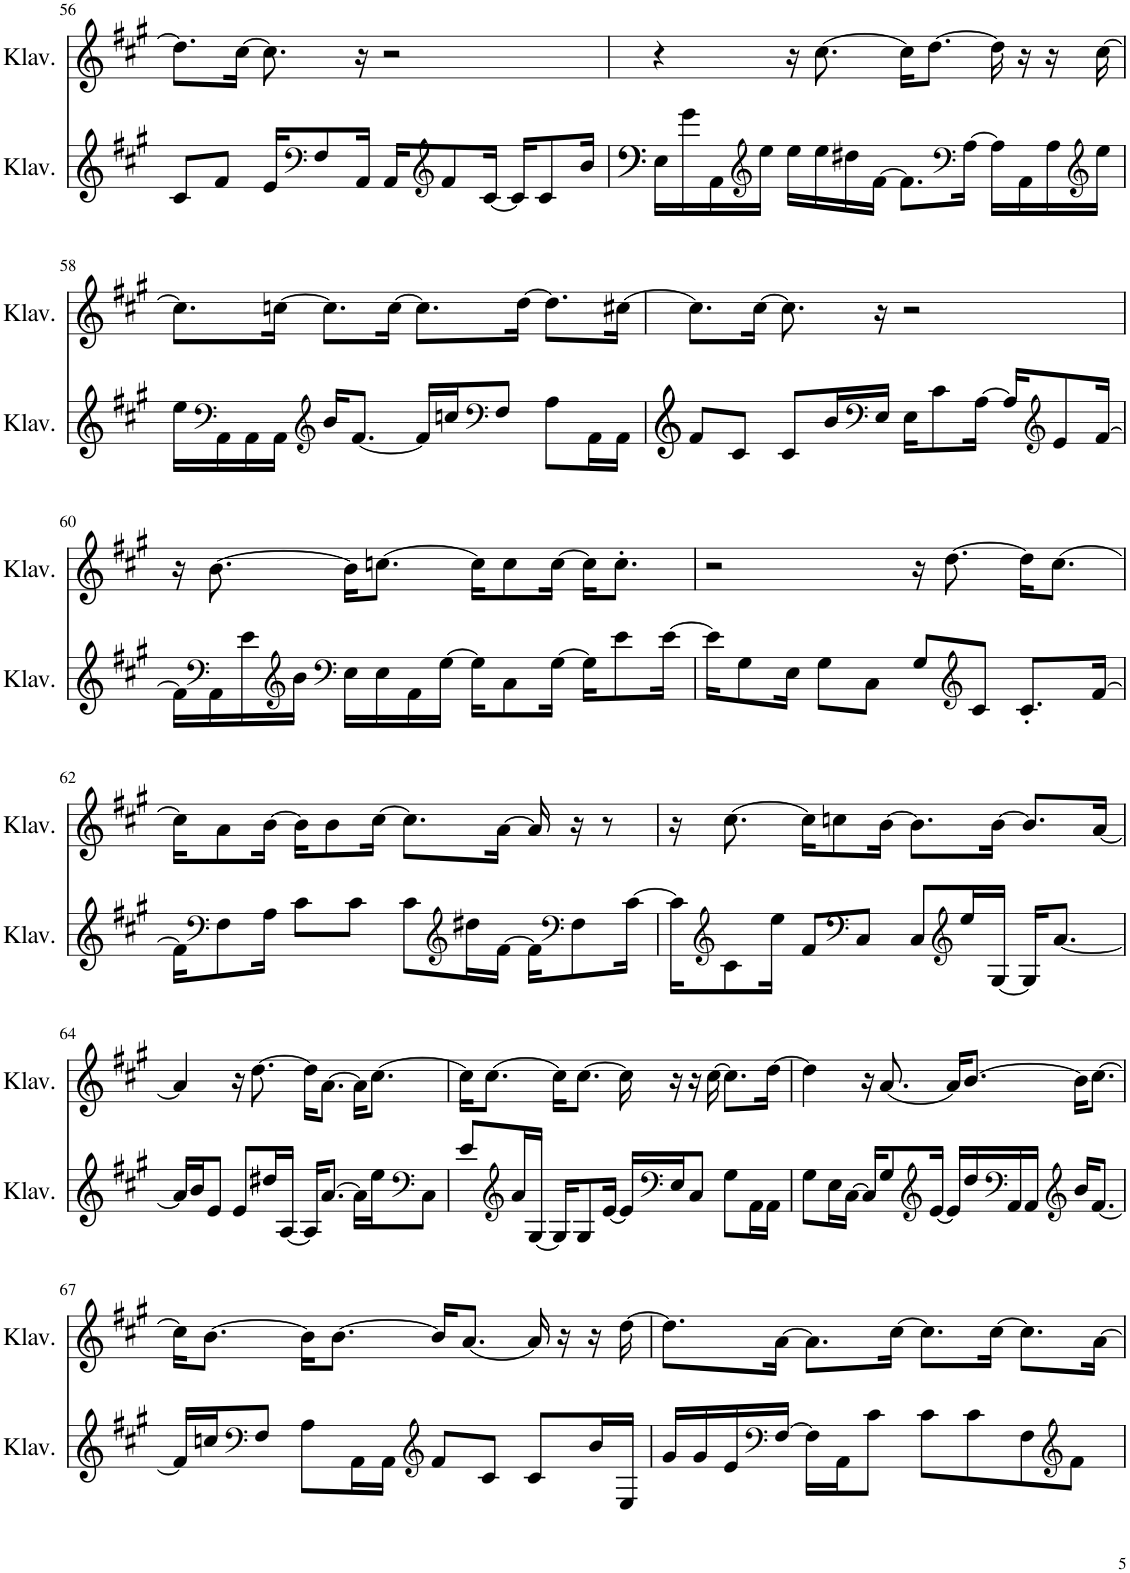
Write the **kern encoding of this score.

**kern	**kern
*part2	*part1
*staff2	*staff1
*I"Klavier	*I"Klavier
*I'Klav.	*I'Klav.
!!LO:PB:g=z
*clefG2	*clefG2
*k[f#c#g#]	*k[f#c#g#]
*M4/4	*M4/4
=56	=56
8c#/L	8.dd\L]
8f#/J	.
.	[16cc#\Jk
16e/KL	8.cc#\]
*clefF4	*
8F#/	.
16AA/Jk	16r
16AA/KL	2r
*clefG2	*
8f#/	.
[16c#/Jk	.
16c#/KL]	.
8c#/	.
16b/Jk	.
=57	=57
16E\LL	4r
16g#\	.
16AA\	.
*clefG2	*
16ee\JJ	.
16ee\LL	16r
16ee\	[8.cc#\
16dd#X\	.
[16f#\JJ	.
8.f#\L]	16cc#\KL]
.	[8.dd\J
*clefF4	*
[16A\Jk	.
16A\LL]	16dd\]
16AA\	16r
16A\	16r
*clefG2	*
16ee\JJ	[16cc#\
!!LO:LB:g=z
=58	=58
16ee\LL	8.cc#\L]
*clefF4	*
16AA\	.
16AA\	.
16AA\JJ	[16ccn\Jk
*clefG2	*
16b/KL	8.cc\L]
[8.f#/J	.
.	[16cc\Jk
16f#/LL]	8.cc\L]
16ccn/J	.
*clefF4	*
8F#/J	.
.	[16dd\Jk
8A\L	8.dd\L]
16AA\L	.
16AA\JJ	[16cc#X\Jk
=59	=59
8f#/L	8.cc#\L]
8c#/J	.
.	[16cc#\Jk
8c#/L	8.cc#\]
16b/L	.
*clefF4	*
16E/JJ	16r
16E\KL	2r
8c#\	.
[16A\Jk	.
16A/KL]	.
*clefG2	*
8e/	.
[16f#/Jk	.
!!LO:LB:g=z
=60	=60
16f#\LL]	16r
*clefF4	*
16AA\	[8.b\
16e\	.
*clefG2	*
16b\JJ	.
*clefF4	*
16E\LL	16b\KL]
16E\	[8.ccn\J
16AA\	.
[16G#\JJ	.
16G#\KL]	16cc\KL]
8C#\	8cc\
[16G#\Jk	[16cc\Jk
16G#\KL]	16cc\KL]
8e\	8.cc'\J
[16e\Jk	.
=61	=61
16e\KL]	2r
8G#\	.
16E\Jk	.
8G#\L	.
8C#\J	.
8G#/L	16r
.	[8.dd\
*clefG2	*
8c#/J	.
8.c#'/L	16dd\KL]
.	[8.cc#\J
[16f#/Jk	.
!!LO:LB:g=z
=62	=62
16f#\KL]	16cc#\KL]
*clefF4	*
8F#\	8a\
16A\Jk	[16b\Jk
8c#\L	16b\KL]
.	8b\
8c#\J	.
.	[16cc#\Jk
8c#\L	8.cc#\L]
*clefG2	*
16dd#X\L	.
[16f#\JJ	[16a\Jk
16f#\KL]	16a/]
*clefF4	*
8F#\	16r
.	8r
[16c#\Jk	.
=63	=63
16c#\KL]	16r
*clefG2	*
8c#\	[8.cc#\
16ee\Jk	.
8f#/L	16cc#\KL]
.	8ccn\
*clefF4	*
8C#/J	.
.	[16b\Jk
8C#/L	8.b\L]
*clefG2	*
16ee/L	.
[16G#/JJ	[16b\Jk
16G#/KL]	8.b/L]
[8.a/J	.
.	[16a/Jk
!!LO:LB:g=z
=64	=64
16a/LL]	4a/]
16b/J	.
8e/J	.
8e/L	16r
.	[8.dd\
16dd#X/L	.
[16A/JJ	.
16A/KL]	16dd\KL]
[8.a/J	[8.a\J
16a\LL]	16a\KL]
16ee\J	[8.cc#\J
*clefF4	*
8C#\J	.
=65	=65
8e/L	16cc#\KL]
.	[8.cc#\J
*clefG2	*
16a/L	.
[16G#/JJ	.
16G#/KL]	16cc#\KL]
8G#/	[8.cc#\J
[16e/Jk	.
16e/LL]	16cc#\]
*clefF4	*
16E/J	16r
8C#/J	16r
.	[16cc#\
8G#\L	8.cc#\L]
16AA\L	.
16AA\JJ	[16dd\Jk
=66	=66
8G#\L	4dd\]
16E\L	.
[16C#\JJ	.
16C#/KL]	16r
8G#/	[8.a/
*clefG2	*
[16e/Jk	.
16e/LL]	16a/KL]
16dd/	[8.b/J
*clefF4	*
16AA/	.
16AA/JJ	.
*clefG2	*
16b/KL	16b\KL]
[8.f#/J	[8.cc#\J
!!LO:LB:g=z
=67	=67
16f#/LL]	16cc#\KL]
16ccn/J	[8.b\J
*clefF4	*
8F#/J	.
8A\L	16b\KL]
.	[8.b\J
16AA\L	.
16AA\JJ	.
*clefG2	*
8f#/L	16b/KL]
.	[8.a/J
8c#/J	.
8c#/L	16a/]
.	16r
16b/L	16r
16E/JJ	[16dd\
=68	=68
16g#/LL	8.dd\L]
16g#/	.
16e/	.
*clefF4	*
[16F#/JJ	[16a\Jk
16F#\LL]	8.a\L]
16AA\J	.
8c#\J	.
.	[16cc#\Jk
8c#\L	8.cc#\L]
8c#\	.
.	[16cc#\Jk
8F#\	8.cc#\L]
*clefG2	*
8f#\J	.
.	[16a\Jk
=	=
*-	*-
